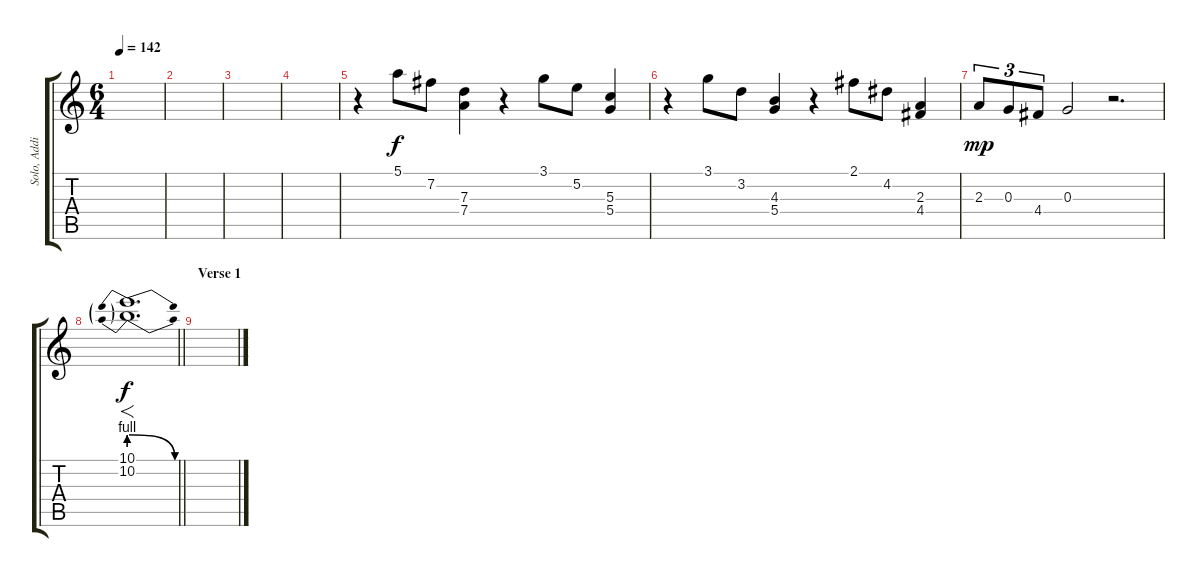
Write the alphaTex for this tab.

\track ("Solo, Additions (tabs)Acoustic " "Solo, Addi") {instrument acousticguitarsteel}
\staff {score tabs}
\tuning (E4 B3 G3 D3 A2 E2) {hide}
\ts (6 4)
\tempo 142
\clef g2
\ks c
|
|
|
|
r.4{volume 11} 5.1.8 7.2.8 (7.3 7.4).4 r.4 3.1.8 5.2.8 (5.3 5.4).4 |
r.4 3.1.8 3.2.8 (4.3 5.4).4 r.4 2.1.8 4.2.8 (2.3 4.4).4 |
2.3.8{tu (3 2) dy mp} 0.3.8{tu (3 2)} 4.4.8{tu (3 2)} 0.3.2 r.2{d} |
\barLineRight lightlight
(10.1{be (prebendrelease 0 4 60 0)} 10.2{be (prebendrelease 0 4 60 0)}).1{f d dy f volume 10 instrument distortionguitar} |
\section ("" "Verse 1")
